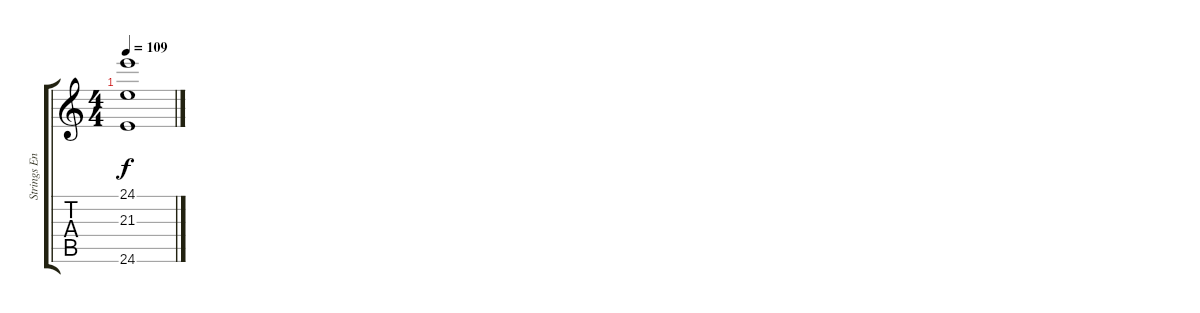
\track ("Strings Ensemble 2" "Strings En") {instrument stringensemble2}
\staff {score tabs}
\tuning (E4 B3 G3 D3 A2 E2) {hide}
\ts (4 4)
\tempo 109
\clef g2
\ks c
(24.1 21.3 24.6).1{dy f}
